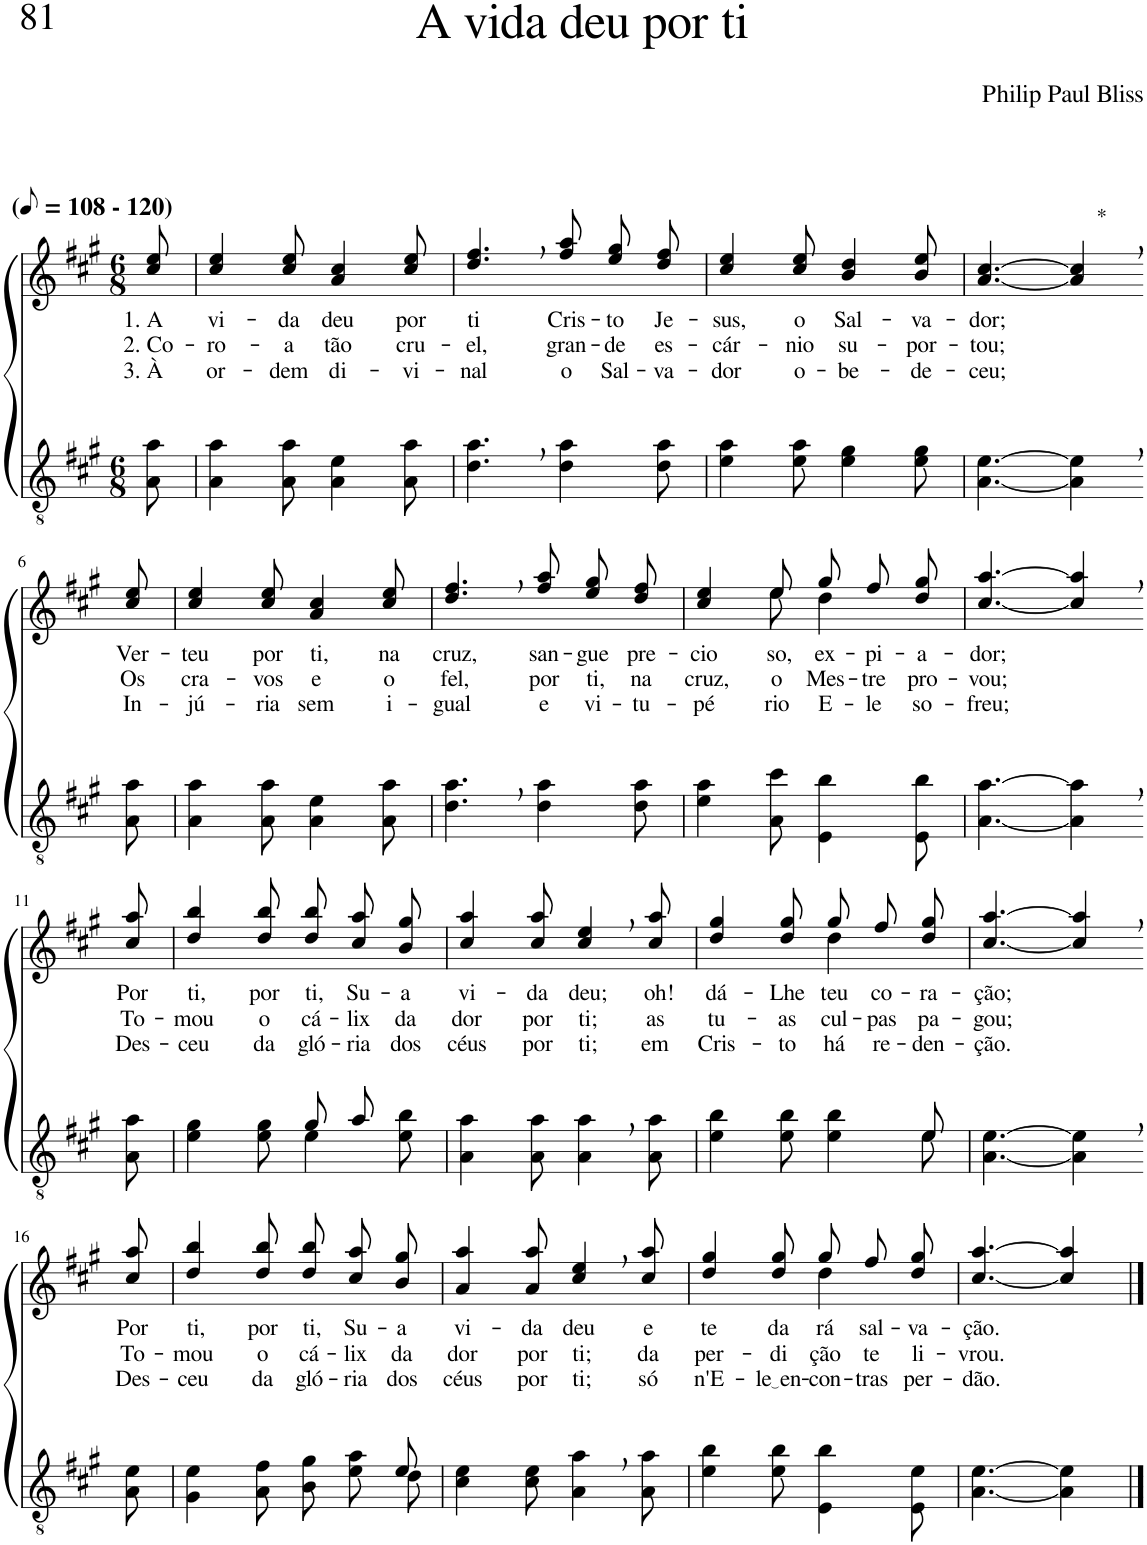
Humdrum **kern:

**kern	**kern	**text	**text	**text
*part2	*part1	*part1	*part1	*part1
*staff2	*staff1	*staff1	*staff1	*staff1
*I"Parte III e IV	*I"Parte I e II	*	*	*
*clefGv2	*clefG2	*	*	*
*Trd5c9	*Trd5c9	*	*	*
*k[f#c#g#]	*k[f#c#g#]	*	*	*
*M6/8	*M6/8	*	*	*
*MM54	*MM54	*	*	*
=1	=1	=1	=1	=1
!	!LO:TX:a:B:t=(	!	!	!
!	!LO:TX:a:B:t=- 120)	!	!	!
!	!	!LO:LY:b	!LO:LY:b	!LO:LY:b
8A\ 8a\	8cc#/ 8ee/	1. A	2. Co-	3. À
=2	=2	=2	=2	=2
!	!	!LO:LY:b	!LO:LY:b	!LO:LY:b
4A\ 4a\	4cc#/ 4ee/	vi-	-ro-	or-
!	!	!LO:LY:b	!LO:LY:b	!LO:LY:b
8A\ 8a\	8cc#/ 8ee/	-da	-a	-dem
!	!	!LO:LY:b	!LO:LY:b	!LO:LY:b
4A\ 4e\	4a/ 4cc#/	deu	tão	di-
!	!	!LO:LY:b	!LO:LY:b	!LO:LY:b
8A\ 8a\	8cc#/ 8ee/	por	cru-	-vi-
=3	=3	=3	=3	=3
!	!	!LO:LY:b	!LO:LY:b	!LO:LY:b
4.d\, 4.a\,	4.dd/, 4.ff#/,	ti	-el,	-nal
!	!	!LO:LY:b	!LO:LY:b	!LO:LY:b
4d\ 4a\	8ff#\ 8aa\L	Cris-	gran-	o
!	!	!LO:LY:b	!LO:LY:b	!LO:LY:b
.	8ee\ 8gg#\	-to	-de	Sal-
!	!	!LO:LY:b	!LO:LY:b	!LO:LY:b
8d\ 8a\	8dd\ 8ff#\J	Je-	es-	-va-
=4	=4	=4	=4	=4
!	!	!LO:LY:b	!LO:LY:b	!LO:LY:b
4e\ 4a\	4cc#/ 4ee/	-sus,	-cár-	-dor
!	!	!LO:LY:b	!LO:LY:b	!LO:LY:b
8e\ 8a\	8cc#/ 8ee/	o	-nio	o-
!	!	!LO:LY:b	!LO:LY:b	!LO:LY:b
4e\ 4g#\	4b/ 4dd/	Sal-	su-	-be-
!	!	!LO:LY:b	!LO:LY:b	!LO:LY:b
8e\ 8g#\	8b/ 8ee/	-va-	-por-	-de-
=5	=5	=5	=5	=5
!	!	!LO:LY:b	!LO:LY:b	!LO:LY:b
[4.A\ [4.e\	[4.a/ [4.cc#/	-dor;	-tou;	-ceu;
!	!LO:TX:a:t=*	!	!	!
4A\], 4e\],	4a/], 4cc#/],	.	.	.
!!LO:LB:g=z
=6-	=6-	=6-	=6-	=6-
!	!	!LO:LY:b	!LO:LY:b	!LO:LY:b
8A\ 8a\	8cc#/ 8ee/	-Ver-	-Os	In-
=7	=7	=7	=7	=7
!	!	!LO:LY:b	!LO:LY:b	!LO:LY:b
4A\ 4a\	4cc#/ 4ee/	-teu	cra-	-jú-
!	!	!LO:LY:b	!LO:LY:b	!LO:LY:b
8A\ 8a\	8cc#/ 8ee/	por	-vos	-ria
!	!	!LO:LY:b	!LO:LY:b	!LO:LY:b
4A\ 4e\	4a/ 4cc#/	ti,	e	sem
!	!	!LO:LY:b	!LO:LY:b	!LO:LY:b
8A\ 8a\	8cc#/ 8ee/	na	o	i-
=8	=8	=8	=8	=8
!	!	!LO:LY:b	!LO:LY:b	!LO:LY:b
4.d\, 4.a\,	4.dd/, 4.ff#/,	cruz,	fel,	-gual
!	!	!LO:LY:b	!LO:LY:b	!LO:LY:b
4d\ 4a\	8ff#\ 8aa\L	san-	por	e
!	!	!LO:LY:b	!LO:LY:b	!LO:LY:b
.	8ee\ 8gg#\	-gue	ti,	vi-
!	!	!LO:LY:b	!LO:LY:b	!LO:LY:b
8d\ 8a\	8dd\ 8ff#\J	pre-	na	-tu-
=9	=9	=9	=9	=9
!	!	!LO:LY:b	!LO:LY:b	!LO:LY:b
*	*^	*	*	*
4e\ 4a\	4cc#/ 4ee/	4ryy	-cio-	cruz,	-pé-
!	!	!	!LO:LY:b	!LO:LY:b	!LO:LY:b
8A\ 8cc#\	8ee/	8ee\	-so,	o	-rio
!	!	!	!LO:LY:b	!LO:LY:b	!LO:LY:b
4E\ 4b\	8gg#\L	4dd\	ex-	Mes-	E-
!	!	!	!LO:LY:b	!LO:LY:b	!LO:LY:b
.	8ff#\	.	-pi-	-tre	-le
!	!	!	!LO:LY:b	!LO:LY:b	!LO:LY:b
8E\ 8b\	8dd\ 8gg#\J	8ryy	-a-	pro-	so-
=10	=10	=10	=10	=10	=10
!	!	!	!LO:LY:b	!LO:LY:b	!LO:LY:b
*	*v	*v	*	*	*
[4.A\ [4.a\	[4.cc#/ [4.aa/	-dor;	-vou;	-freu;
4A\], 4a\],	4cc#/], 4aa/],	.	.	.
!!LO:LB:g=z
=11-	=11-	=11-	=11-	=11-
!	!	!LO:LY:b	!LO:LY:b	!LO:LY:b
8A\ 8a\	8cc#/ 8aa/	Por	To-	Des-
=12	=12	=12	=12	=12
*^	*	*	*	*
!	!	!	!LO:LY:b	!LO:LY:b	!LO:LY:b
4e\ 4g#\	4.ryy	4dd/ 4bb/	ti,	-mou	-ceu
!	!	!	!LO:LY:b	!LO:LY:b	!LO:LY:b
8e\ 8g#\	.	8dd/ 8bb/	por	o	da
!	!	!	!LO:LY:b	!LO:LY:b	!LO:LY:b
8g#\L	4e\	8dd\ 8bb\L	ti,	cá-	gló-
!	!	!	!LO:LY:b	!LO:LY:b	!LO:LY:b
8a\	.	8cc#\ 8aa\	Su-	-lix	-ria
!	!	!	!LO:LY:b	!LO:LY:b	!LO:LY:b
8e\ 8b\J	8ryy	8b\ 8gg#\J	-a	da	dos
=13	=13	=13	=13	=13	=13
!	!	!	!LO:LY:b	!LO:LY:b	!LO:LY:b
*v	*v	*	*	*	*
4A\ 4a\	4cc#/ 4aa/	vi-	dor	céus
!	!	!LO:LY:b	!LO:LY:b	!LO:LY:b
8A\ 8a\	8cc#/ 8aa/	-da	por	por
!	!	!LO:LY:b	!LO:LY:b	!LO:LY:b
4A\, 4a\,	4cc#/, 4ee/,	deu;	ti;	ti;
!	!	!LO:LY:b	!LO:LY:b	!LO:LY:b
8A\ 8a\	8cc#/ 8aa/	oh!	as	em
=14	=14	=14	=14	=14
*^	*	*	*	*
!	!	!	!LO:LY:b	!LO:LY:b	!LO:LY:b
*	*	*^	*	*	*
4e\ 4b\	8ryy	4dd/ 4gg#/	4.ryy	dá-	tu-	Cris-
!	!	!	!	!LO:LY:b	!LO:LY:b	!LO:LY:b
*v	*v	*	*	*	*	*
8e\ 8b\	8dd/ 8gg#/	.	-Lhe	-as	-to
!	!	!	!LO:LY:b	!LO:LY:b	!LO:LY:b
4e\ 4b\	8gg#\L	4dd\	teu	cul-	há
!	!	!	!LO:LY:b	!LO:LY:b	!LO:LY:b
.	8ff#\	.	co-	-pas	re-
*^	*	*	*	*	*
!	!	!	!	!LO:LY:b	!LO:LY:b	!LO:LY:b
8e\	8e/	8dd\ 8gg#\J	8ryy	-ra-	pa-	-den-
=15	=15	=15	=15	=15	=15	=15
!	!	!	!	!LO:LY:b	!LO:LY:b	!LO:LY:b
*v	*v	*	*	*	*	*
*	*v	*v	*	*	*
[4.A\ [4.e\	[4.cc#/ [4.aa/	-ção;	-gou;	-ção.
4A\], 4e\],	4cc#/], 4aa/],	.	.	.
!!LO:LB:g=z
=16-	=16-	=16-	=16-	=16-
!	!	!LO:LY:b	!LO:LY:b	!LO:LY:b
8A\ 8e\	8cc#/ 8aa/	Por	-To-	Des-
=17	=17	=17	=17	=17
*^	*	*	*	*
!	!	!	!LO:LY:b	!LO:LY:b	!LO:LY:b
2ryy	4G#\ 4e\	4dd/ 4bb/	ti,	-mou	-ceu
!	!	!	!LO:LY:b	!LO:LY:b	!LO:LY:b
.	8A\ 8f#\	8dd/ 8bb/	por	o	da
!	!	!	!LO:LY:b	!LO:LY:b	!LO:LY:b
.	8B\ 8g#\L	8dd\ 8bb\L	ti,	cá-	gló-
!	!	!	!LO:LY:b	!LO:LY:b	!LO:LY:b
8ryy	8e\ 8a\	8cc#\ 8aa\	Su-	-lix	-ria
!	!	!	!LO:LY:b	!LO:LY:b	!LO:LY:b
8e/	8d\J	8b\ 8gg#\J	-a	da	dos
=18	=18	=18	=18	=18	=18
!	!	!	!LO:LY:b	!LO:LY:b	!LO:LY:b
*v	*v	*	*	*	*
4c#\ 4e\	4a/ 4aa/	vi-	dor	céus
!	!	!LO:LY:b	!LO:LY:b	!LO:LY:b
8c#\ 8e\	8a/ 8aa/	-da	por	por
!	!	!LO:LY:b	!LO:LY:b	!LO:LY:b
4A\, 4a\,	4cc#/, 4ee/,	deu	ti;	ti;
!	!	!LO:LY:b	!LO:LY:b	!LO:LY:b
8A\ 8a\	8cc#/ 8aa/	e	da	só
=19	=19	=19	=19	=19
!	!	!LO:LY:b	!LO:LY:b	!LO:LY:b
*	*^	*	*	*
4e\ 4b\	4dd/ 4gg#/	4.ryy	te	per-	n'E-
!	!	!	!LO:LY:b	!LO:LY:b	!LO:LY:b
8e\ 8b\	8dd/ 8gg#/	.	da-	-di-	le en
!	!	!	!	!	!LO:LY:b
!	!	!	!LO:LY:b	!LO:LY:b	!
4E\ 4b\	8gg#\L	4dd\	-rá	-ção	-con-
!	!	!	!LO:LY:b	!LO:LY:b	!LO:LY:b
.	8ff#\	.	sal-	te	-tras
!	!	!	!LO:LY:b	!LO:LY:b	!LO:LY:b
8E\ 8e\	8dd\ 8gg#\J	8ryy	-va-	li-	per-
=20	=20	=20	=20	=20	=20
!	!	!	!LO:LY:b	!LO:LY:b	!LO:LY:b
*	*v	*v	*	*	*
[4.A\ [4.e\	[4.cc#/ [4.aa/	-ção.	-vrou.	-dão.
4A\] 4e\]	4cc#/] 4aa/]	.	.	.
==	==	==	==	==
*-	*-	*-	*-	*-
